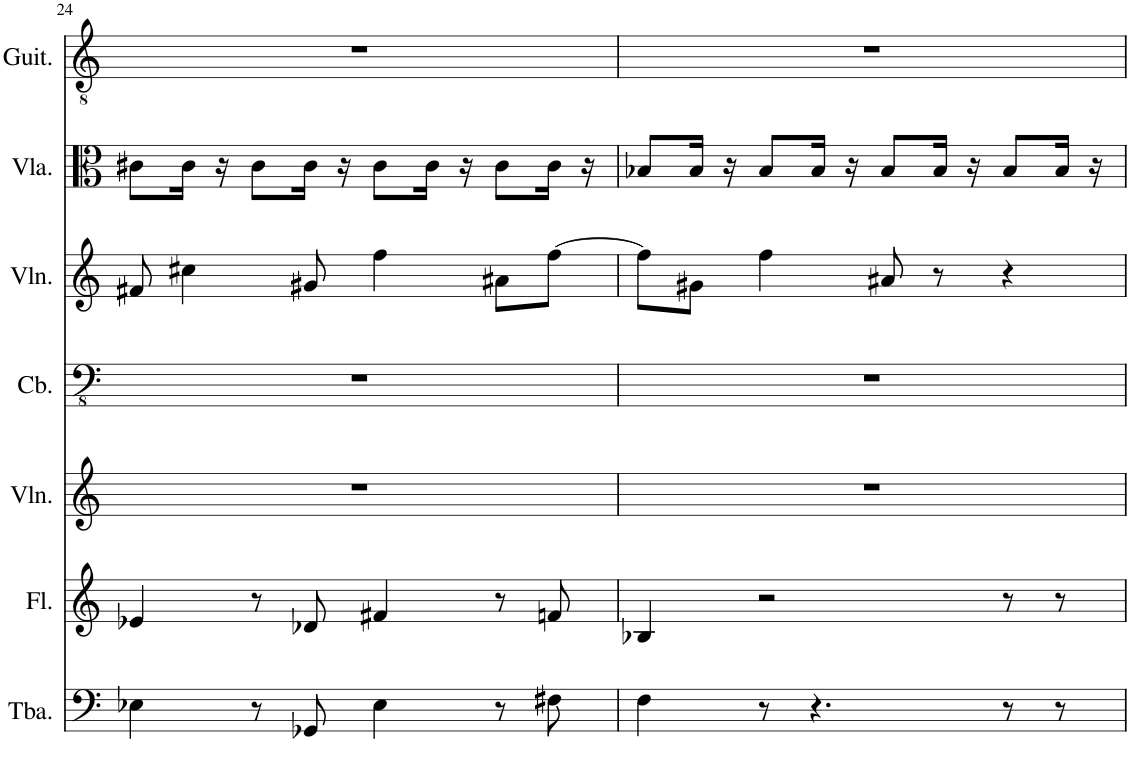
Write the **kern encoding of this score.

**kern	**kern	**kern	**kern	**kern	**kern	**kern
*part7	*part6	*part5	*part4	*part3	*part2	*part1
*staff7	*staff6	*staff5	*staff4	*staff3	*staff2	*staff1
*I"Tuba	*I"Flute	*I"Violin	*I"Contrabass	*I"Violin	*I"Viola	*I"Classical Guitar
*I'Tba.	*I'Fl.	*I'Vln.	*I'Cb.	*I'Vln.	*I'Vla.	*I'Guit.
!!LO:PB:g=z
*clefF4	*clefG2	*clefG2	*clefFv4	*clefG2	*clefC3	*clefGv2
*	*	*	*Trd7c12	*	*	*
*k[]	*k[]	*k[]	*k[]	*k[]	*k[]	*k[]
*M4/4	*M4/4	*M4/4	*M4/4	*M4/4	*M4/4	*M4/4
=24	=24	=24	=24	=24	=24	=24
4E-X\	4e-X/	1r	1r	8f#X/	8c#X\L	1r
.	.	.	.	4cc#X\	16c#\Jk	.
.	.	.	.	.	16r	.
8r	8r	.	.	.	8c#\L	.
8GG-X/	8d-X/	.	.	8g#X/	16c#\Jk	.
.	.	.	.	.	16r	.
4E-\	4f#X/	.	.	4ff\	8c#\L	.
.	.	.	.	.	16c#\Jk	.
.	.	.	.	.	16r	.
8r	8r	.	.	8a#X\L	8c#\L	.
8F#X\	8fn/	.	.	[8ff\J	16c#\Jk	.
.	.	.	.	.	16r	.
=25	=25	=25	=25	=25	=25	=25
4F\	4B-X/	1r	1r	8ff\L]	8B-X/L	1r
.	.	.	.	8g#X\J	16B-/Jk	.
.	.	.	.	.	16r	.
8r	2r	.	.	4ff\	8B-/L	.
4.r	.	.	.	.	16B-/Jk	.
.	.	.	.	.	16r	.
.	.	.	.	8a#X/	8B-/L	.
.	.	.	.	8r	16B-/Jk	.
.	.	.	.	.	16r	.
8r	8r	.	.	4r	8B-/L	.
8r	8r	.	.	.	16B-/Jk	.
.	.	.	.	.	16r	.
=	=	=	=	=	=	=
*-	*-	*-	*-	*-	*-	*-
